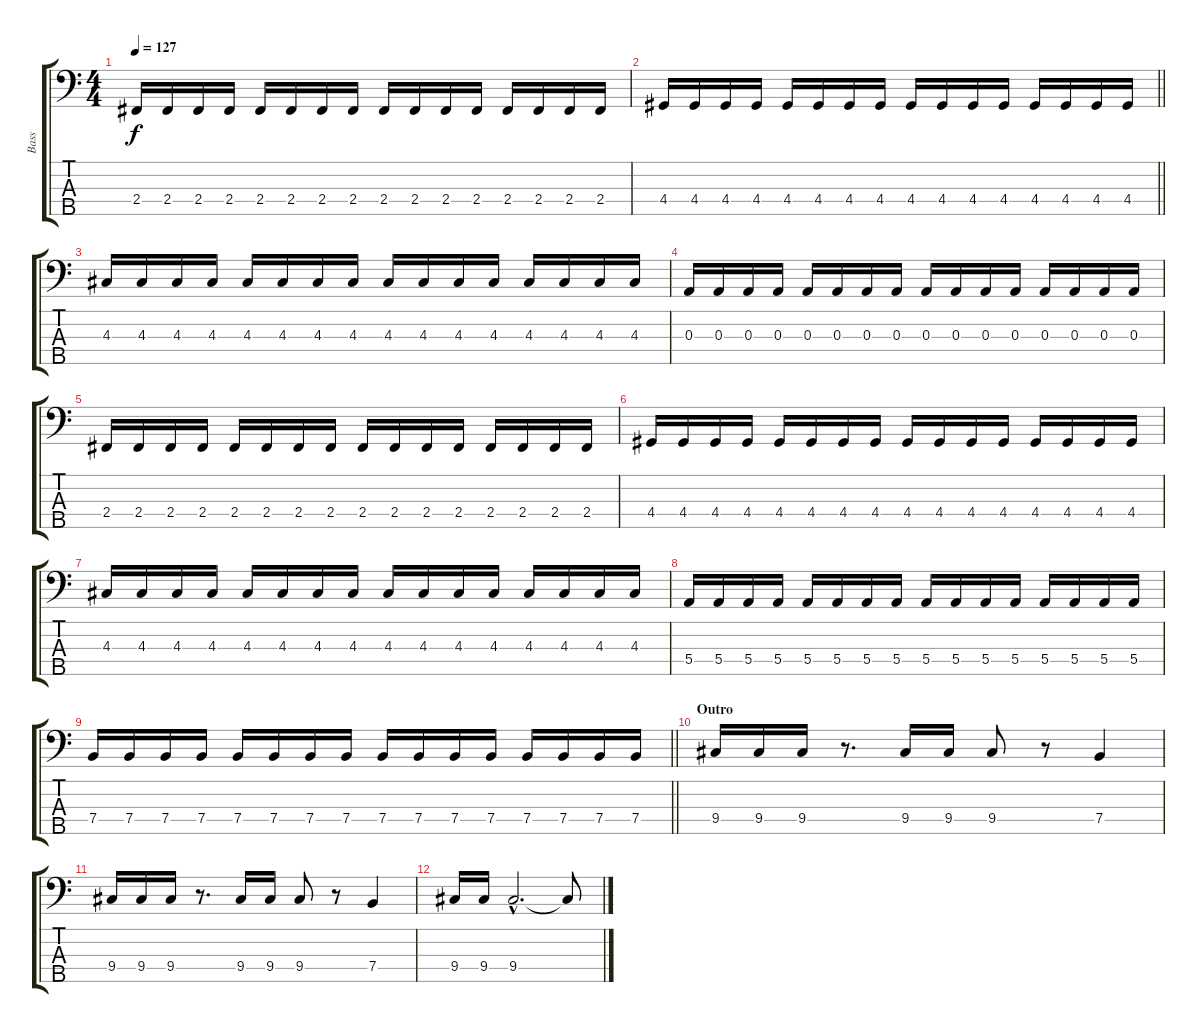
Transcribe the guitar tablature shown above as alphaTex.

\track ("Bass" "Bass") {instrument electricbassfinger}
\staff {score tabs}
\tuning (G2 D2 A1 E1 B0) {hide}
\ts (4 4)
\tempo 127
\clef f4
\ks c
2.4.16{dy f} 2.4.16 2.4.16 2.4.16 2.4.16 2.4.16 2.4.16 2.4.16 2.4.16 2.4.16 2.4.16 2.4.16 2.4.16 2.4.16 2.4.16 2.4.16 |
\barLineRight lightlight
4.4.16 4.4.16 4.4.16 4.4.16 4.4.16 4.4.16 4.4.16 4.4.16 4.4.16 4.4.16 4.4.16 4.4.16 4.4.16 4.4.16 4.4.16 4.4.16 |
\section ("" "")
4.3.16 4.3.16 4.3.16 4.3.16 4.3.16 4.3.16 4.3.16 4.3.16 4.3.16 4.3.16 4.3.16 4.3.16 4.3.16 4.3.16 4.3.16 4.3.16 |
0.3.16 0.3.16 0.3.16 0.3.16 0.3.16 0.3.16 0.3.16 0.3.16 0.3.16 0.3.16 0.3.16 0.3.16 0.3.16 0.3.16 0.3.16 0.3.16 |
2.4.16 2.4.16 2.4.16 2.4.16 2.4.16 2.4.16 2.4.16 2.4.16 2.4.16 2.4.16 2.4.16 2.4.16 2.4.16 2.4.16 2.4.16 2.4.16 |
4.4.16 4.4.16 4.4.16 4.4.16 4.4.16 4.4.16 4.4.16 4.4.16 4.4.16 4.4.16 4.4.16 4.4.16 4.4.16 4.4.16 4.4.16 4.4.16 |
4.3.16 4.3.16 4.3.16 4.3.16 4.3.16 4.3.16 4.3.16 4.3.16 4.3.16 4.3.16 4.3.16 4.3.16 4.3.16 4.3.16 4.3.16 4.3.16 |
5.4.16 5.4.16 5.4.16 5.4.16 5.4.16 5.4.16 5.4.16 5.4.16 5.4.16 5.4.16 5.4.16 5.4.16 5.4.16 5.4.16 5.4.16 5.4.16 |
\barLineRight lightlight
7.4.16 7.4.16 7.4.16 7.4.16 7.4.16 7.4.16 7.4.16 7.4.16 7.4.16 7.4.16 7.4.16 7.4.16 7.4.16 7.4.16 7.4.16 7.4.16 |
\section ("" "Outro")
9.4.16 9.4.16 9.4.16 r.8{d} 9.4.16 9.4.16 9.4.8 r.8 7.4.4 |
9.4.16 9.4.16 9.4.16 r.8{d} 9.4.16 9.4.16 9.4.8 r.8 7.4.4 |
9.4.16 9.4.16 9.4{hac}.2{d} 9.4{t}.8
